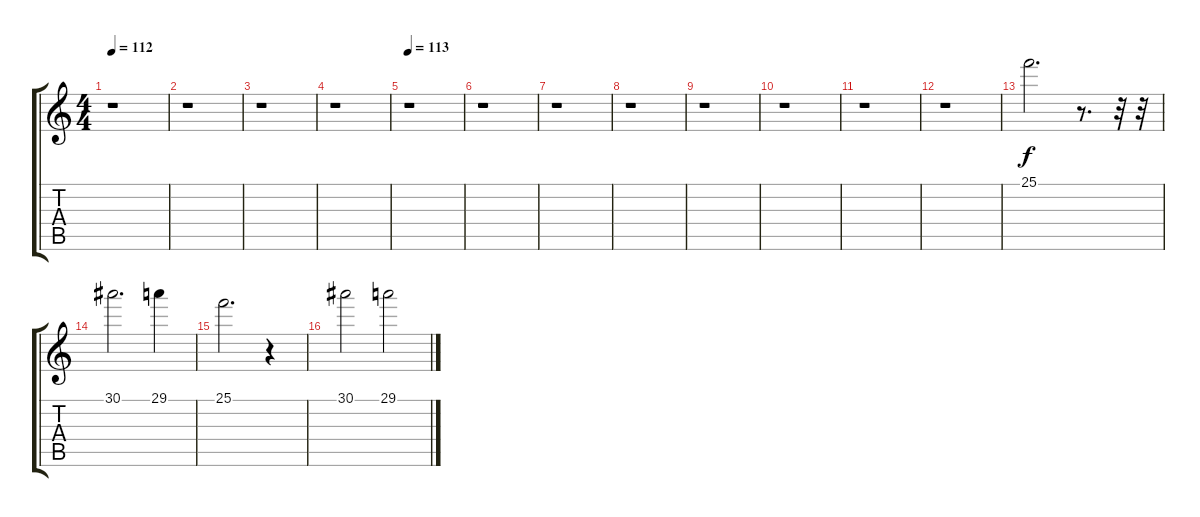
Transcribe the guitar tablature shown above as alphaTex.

\track "" {instrument stringensemble1}
\staff {score tabs}
\tuning (E4 B3 G3 D3 A2 E2) {hide}
\ts (4 4)
\tempo 112
\clef g2
\ks c
r.1{dy f} |
r.1 |
r.1 |
r.1 |
\tempo 113
r.1 |
r.1 |
r.1 |
r.1 |
r.1 |
r.1 |
r.1 |
r.1 |
25.1.2{d} r.8{d} r.32 r.32 |
30.1.2{d} 29.1.4 |
25.1.2{d} r.4 |
30.1.2 29.1.2
